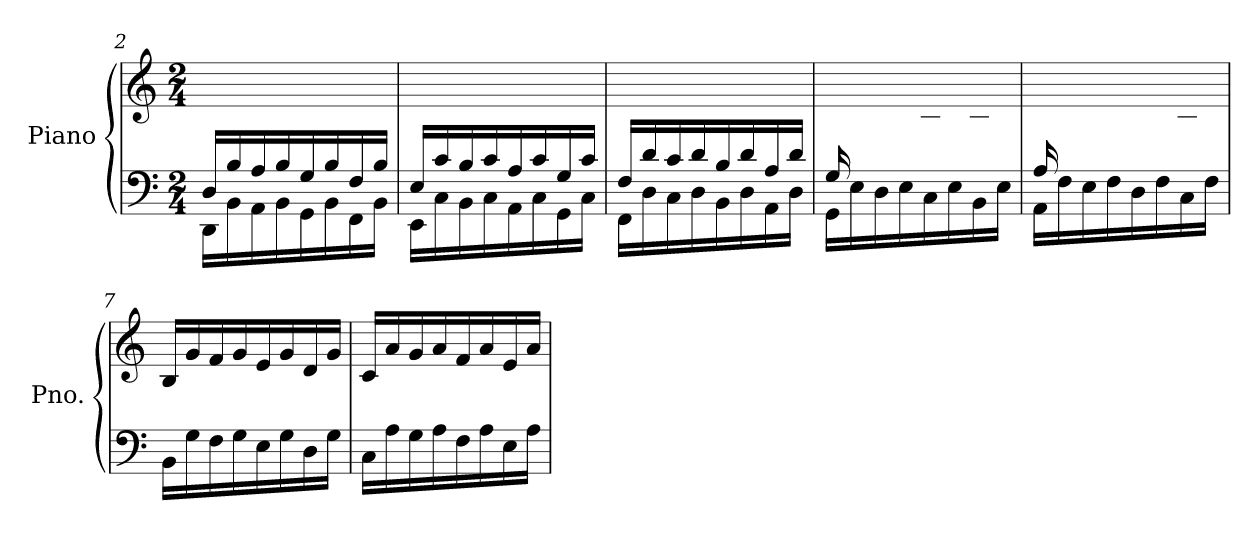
**kern	**kern
*part1	*part1
*staff2	*staff1
*I"Piano	*
*I'Pno.	*
*clefF4	*clefG2
*k[]	*k[]
*M2/4	*M2/4
=2	=2
*^	*
16D/LL	16DD\LL	2ryy
16B/	16BB\	.
16A/	16AA\	.
16B/	16BB\	.
16G/	16GG\	.
16B/	16BB\	.
16F/	16FF\	.
16B/JJ	16BB\JJ	.
=3	=3	=3
16E/LL	16EE\LL	2ryy
16c/	16C\	.
16B/	16BB\	.
16c/	16C\	.
16A/	16AA\	.
16c/	16C\	.
16G/	16GG\	.
16c/JJ	16C\JJ	.
=4	=4	=4
16F/LL	16FF\LL	2ryy
16d/	16D\	.
16c/	16C\	.
16d/	16D\	.
16B/	16BB\	.
16d/	16D\	.
16A/	16AA\	.
16d/JJ	16D\JJ	.
=5	=5	=5
16G/LL	16GG\LL	16ryy
4..ryy	16E\	16e/
.	16D\	16d/
.	16E\	16e/
.	16C\	16c/
.	16E\	16e/
.	16BB\	16B/
.	16E\JJ	16e/JJ
!!LO:LB:g=z
=6	=6	=6
16A/LL	16AA\LL	16ryy
4..ryy	16F\	16f/
.	16E\	16e/
.	16F\	16f/
.	16D\	16d/
.	16F\	16f/
.	16C\	16c/
.	16F\JJ	16f/JJ
*v	*v	*
=7	=7
16BB\LL	16B/LL
16G\	16g/
16F\	16f/
16G\	16g/
16E\	16e/
16G\	16g/
16D\	16d/
16G\JJ	16g/JJ
=8	=8
16C\LL	16c/LL
16A\	16a/
16G\	16g/
16A\	16a/
16F\	16f/
16A\	16a/
16E\	16e/
16A\JJ	16a/JJ
=	=
*-	*-
